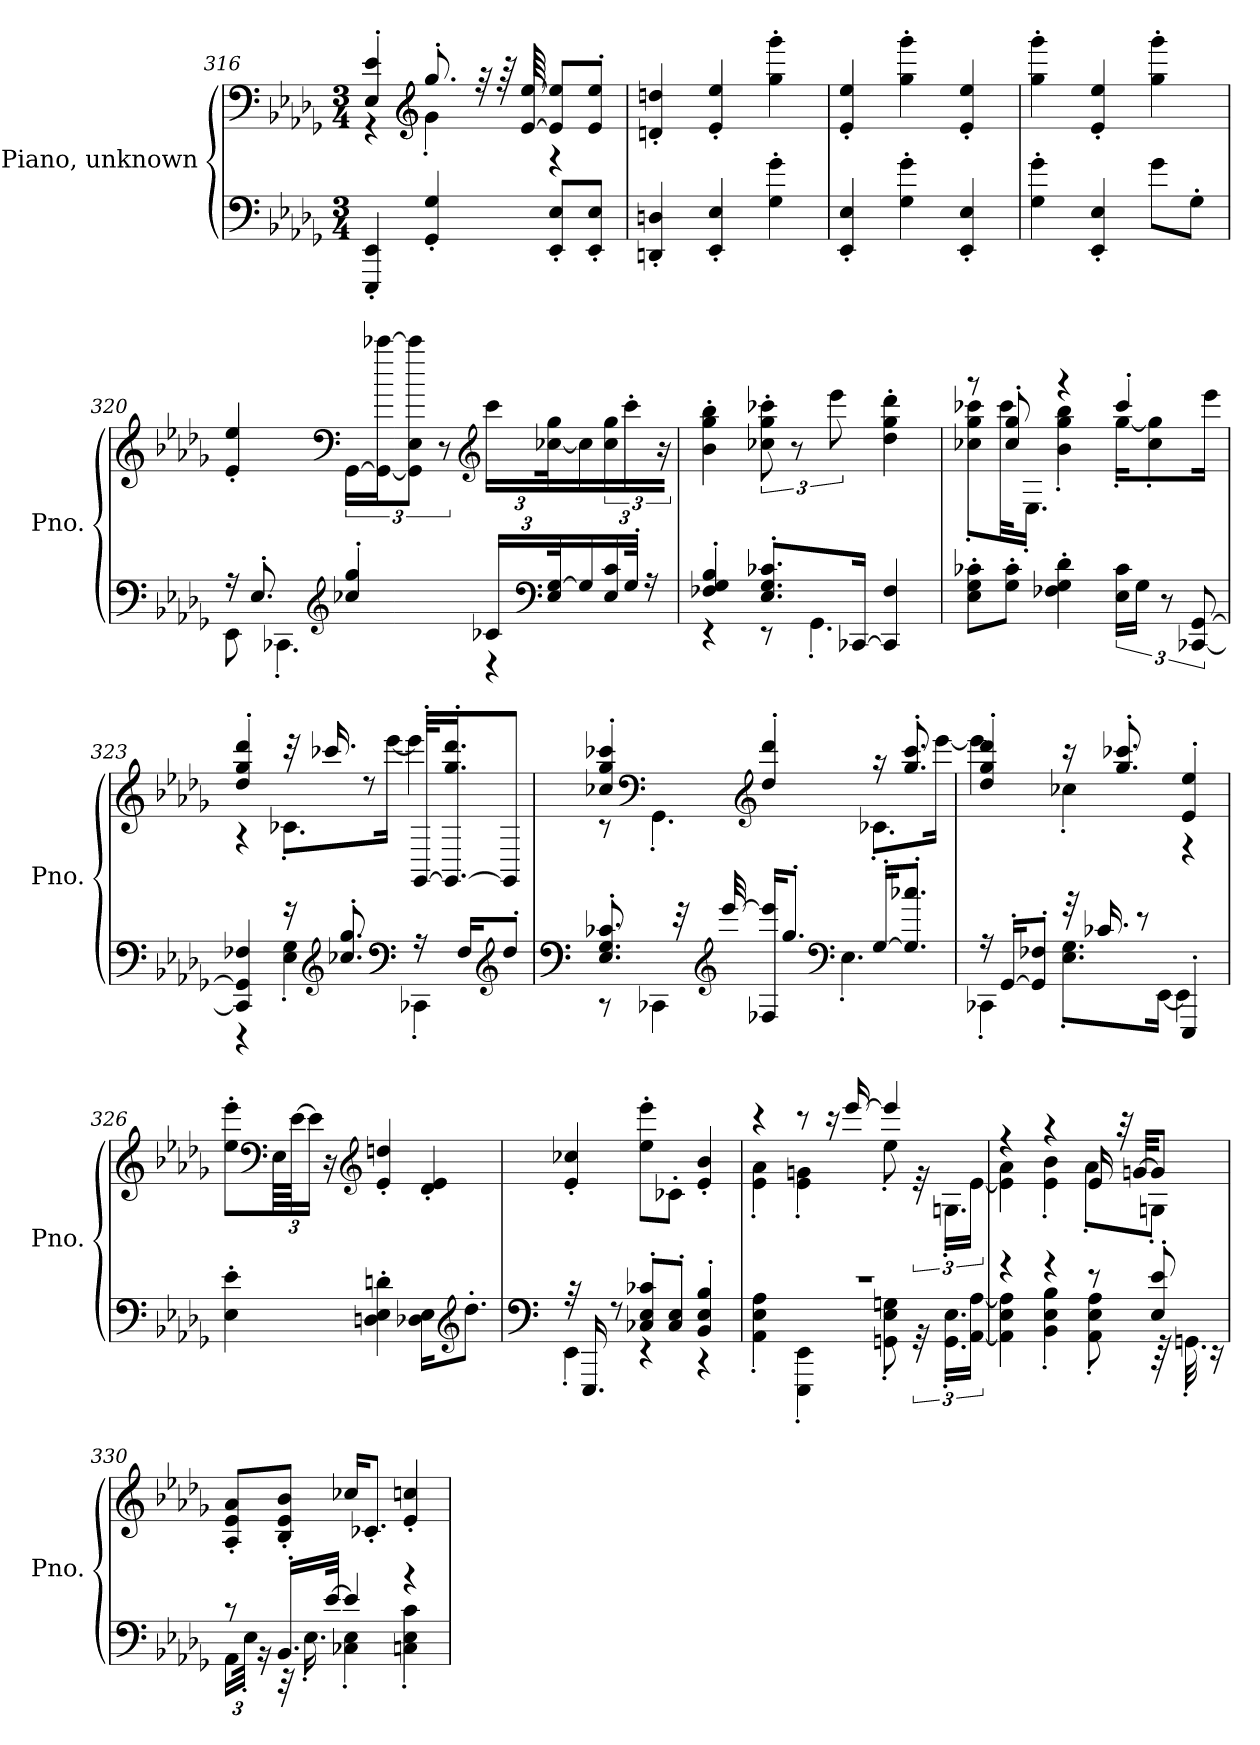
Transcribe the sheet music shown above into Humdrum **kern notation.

**kern	**kern
*part1	*part1
*staff2	*staff1
*I"Piano, unknown	*
*I'Pno.	*
!!LO:LB:g=z
*clefF4	*clefF4
*k[b-e-a-d-g-]	*k[b-e-a-d-g-]
*M3/4	*M3/4
=316	=316
*	*^
4EEE-/' 4EE-/'	4E-/' 4e-/'	4r
*	*clefG2	*
4GG-/' 4G-/'	8.gg-'/	4g-'\
.	32r	.
.	64r	.
.	[64e-/ [64ee-/	.
8EE-/' 8E-/'L	8e-/] 8ee-/]L	4r
8EE-/' 8E-/'J	8e-/' 8ee-/'J	.
*	*v	*v
=317	=317
4DDn/' 4Dn/'	4dn/' 4ddn/'
4EE-/' 4E-/'	4e-/' 4ee-/'
4G-\' 4g-\'	4gg-\' 4ggg-\'
=318	=318
4EE-/' 4E-/'	4e-/' 4ee-/'
4G-\' 4g-\'	4gg-\' 4ggg-\'
4EE-/' 4E-/'	4e-/' 4ee-/'
=319	=319
4G-\' 4g-\'	4gg-\' 4ggg-\'
4EE-/' 4E-/'	4e-/' 4ee-/'
8g-\L	4gg-\' 4ggg-\'
8G-'\J	.
!!LO:LB:g=z
=320	=320
*^	*
16r	8EE-\	4e-/' 4ee-/'
8.E-'/	.	.
.	4.CC-X'\	.
*clefG2	*	*clefF4
4cc-X/' 4gg-/'	.	[24GG-\LL
.	.	24GG-\_ [24ccc-X\J
.	.	12GG-\] 12E-\ 12ccc-\]J
.	.	12r
*	*	*clefG2
*Xbrackettup	*	*Xbrackettup
24c-X/LL	4r	24ccc-\LL
*clefF4	*	*
48E-/ [48G-/K	.	[48cc-X\ 48gg-\K
16G-/]	.	16cc-\]
*	*	*brackettup
24E-/ 24c-/	.	24cc-\ 24gg-\
48G-'/JJk	.	24ccc-'\JJ
16r	.	.
.	.	24r
=321	=321	=321
4F-X/' 4G-/' 4B-/'	4r	4b-\' 4gg-\' 4bb-\'
8.E-/' 8.G-/' 8.c-X/'L	8r	12cc-X\' 12gg-\' 12ccc-X\'
.	.	12r
.	4.GG-'\	.
.	.	12eee-\
[16CC-X/Jk	.	.
4CC-/] 4F-/	.	4dd-\' 4gg-\' 4ddd-\'
*v	*v	*
!!LO:LB:g=z
=322	=322
*	*^
8E-\' 8G-\' 8c-X\'L	8r	8cc-X\' 8gg-\' 8ccc-X\'L
8G-\' 8c-\'J	8cc-/' 8gg-/'	32ccc-\KL
.	.	16.E-'\JJ
4F-X\' 4G-\' 4d-\'	4r	4b-\' 4gg-\' 4bb-\'
*brackettup	*	*
24E-\ 24c-\LL	4ccc-'/	[16gg-'\KL
24G-\JJ	.	.
.	.	8cc-\' 8gg-\]'
12r	.	.
[12CC-X/ [12GG-/	.	.
.	.	16eee-\Jk
=323	=323	=323
*^	*	*
4CC-/] 4GG-/] 4F-X/	4r	4dd-/' 4gg-/' 4ddd-/'	4r
16r	4E-\' 4G-\'	32r	8.c-X'\L
.	.	16.ccc-X/	.
*clefG2	*	*	*
8.cc-X/' 8.gg-/'	.	.	.
.	.	8r	.
.	.	.	[16eee-\Jk
*clefF4	*	*	*
16r	4CC-X'\	[32GG-'/KLL	4eee-\]
.	.	16.GG-/_' 16.gg-/' 16.ddd-/'J	.
16F-/KL	.	.	.
*clefG2	*	*	*
8dd-'/J	.	8GG-/J]	.
!!LO:LB:g=z	!!
=324	=324	=324	=324
*clefF4	*	*	*
8.E-/' 8.G-/' 8.c-X/'	8r	4cc-X/' 4gg-/' 4ccc-X/'	8r
*	*	*clefF4	*
.	4CC-X\	.	4.GG-'\
32r	.	.	.
*clefG2	*	*	*
[32eee-/	.	.	.
*	*	*clefG2	*
16F-X/ 16eee-/]KL	.	4dd-/' 4ddd-/'	.
8.gg-'/J	.	.	.
*clefF4	*	*	*
.	4.E-'\	.	.
[16G-'/KL	.	16r	8.c-X'\L
8.G-/]' 8.cc-X/'J	.	8.gg-/' 8.ccc-/'	.
.	.	.	[16eee-\Jk
=325	=325	=325	=325
16r	4CC-X'\	4dd-/' 4gg-/' 4ddd-/'	4eee-\]
[16GG-'/KL	.	.	.
8GG-/]' 8F-X/'J	.	.	.
32r	8.E-\' 8.G-\'L	16r	4cc-X'\
16.c-X/	.	.	.
.	.	8.gg-/' 8.ccc-X/'	.
8r	.	.	.
.	[16EE-\Jk	.	.
4EEE-'/	4EE-\]	4e-/' 4ee-/'	4r
*v	*v	*	*
*	*v	*v
!!LO:PB:g=z
=326	=326
4E-\' 4e-\'	8ee-\' 8eee-\'L
*	*clefF4
*	*Xbrackettup
.	96E-\LLL
.	[96e-\JJ
.	24e-\JJ]
.	16r
*	*clefG2
4Dn\' 4E-\' 4dn\'	4e-/' 4ddn/'
16D-X\ 16E-\KL	4d-/' 4e-/'
*clefG2	*
8.dd-'\J	.
=327	=327
*clefF4	*
*^	*
32r	4EE-'\	4e-/' 4cc-X/'
16.EEE-/	.	.
8r	.	.
8C-X/' 8E-/' 8c-X/'L	4r	8ee-\' 8eee-\'L
8C-/' 8E-/'J	.	8c-X'\J
4BB-/' 4E-/' 4B-/'	4r	4e-/' 4b-/'
=328	=328	=328
*	*	*^
2.r	4AA-\' 4E-\' 4A-\'	4r	4e-\' 4a-\'
.	4EEE-\' 4EE-\'	8r	4e-\' 4gn\'
.	.	16r	.
.	.	[16eee-/	.
.	8GGn\' 8E-\' 8Gn\'	4eee-/]	8ee-'\
*	*	*	*brackettup
.	48r	.	48r
.	24.GG\' 24.E-\'LL	.	24.Gn'\LL
.	[24AA-\ [24A-\JJ	.	[24e-\JJ
!!LO:LB:g=z	!!
=329	=329	=329	=329
4r	4AA-\] 4E-\ 4A-\]	4r	4e-\] 4a-\
4r	4BB-\' 4E-\' 4B-\'	4r	4e-\' 4b-\'
8r	8AA-\' 8E-\' 8A-\'	16e-/	8a-'\L
.	.	32r	.
.	.	[32gn/KKL	.
8E-/' 8e-/'	64r	8g/J]	8Gn'\J
.	32.GGn'\	.	.
.	16r	.	.
*	*	*v	*v
=330	=330	=330
*	*Xbrackettup	*
8r	24AA-\LL	8A-/' 8e-/' 8a-/'L
.	48E-'\JJk	.
.	16r	.
16.BB-'/LL	32r	8B-/' 8e-/' 8b-/'J
.	16.E-'\	.
[32e-/JJk	.	.
4e-/]	4C-X\' 4E-\'	16cc-X/KL
.	.	8.c-X'/J
4r	4Cn\' 4E-\' 4c\'	4e-/' 4ccn/'
*v	*v	*
=	=
*-	*-
